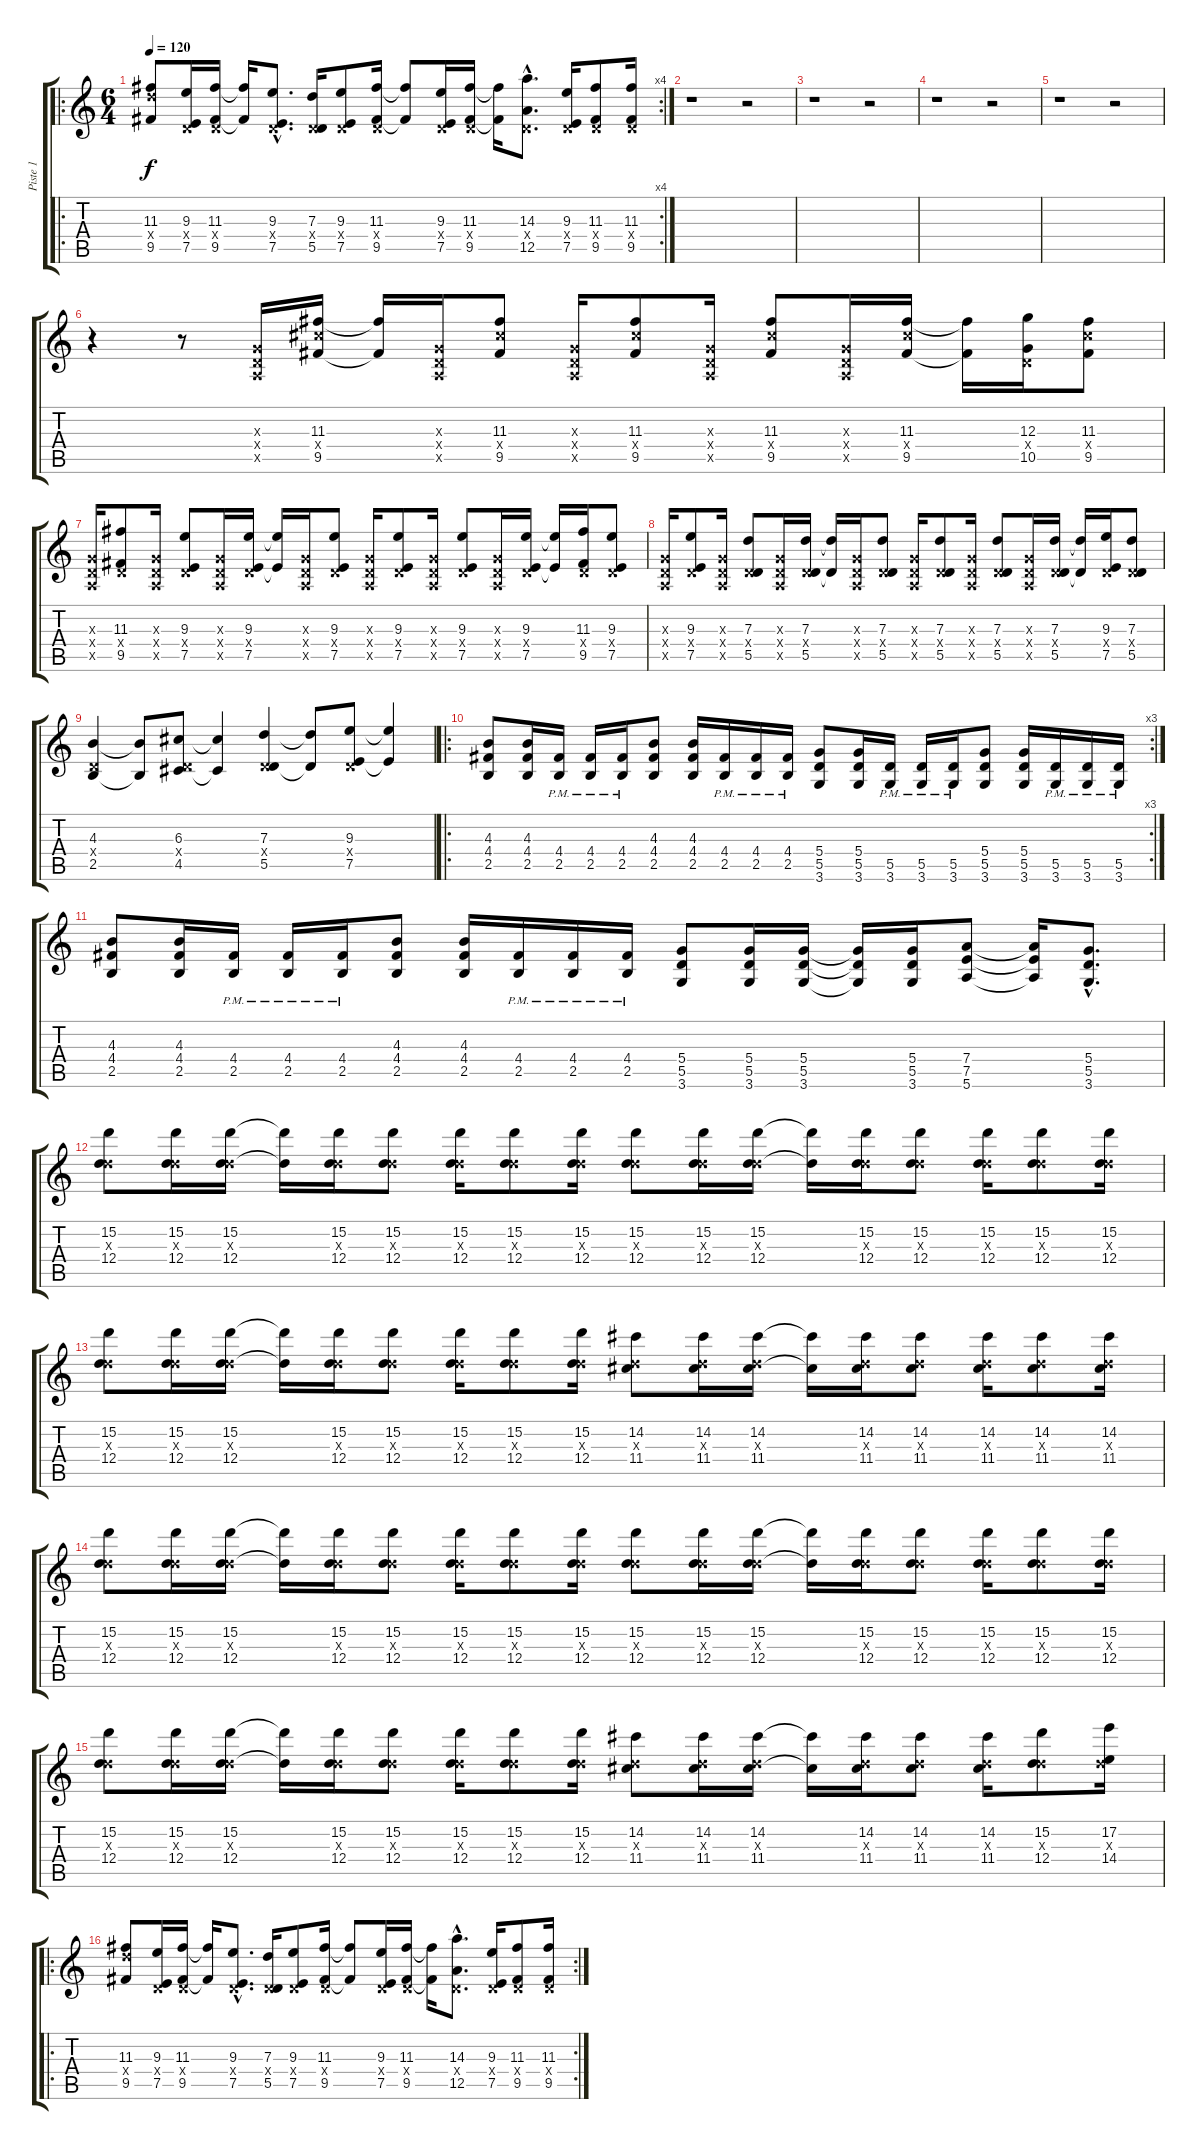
\track ("Piste 1" "Piste 1") {instrument distortionguitar}
\staff {score tabs}
\tuning (E4 B3 G3 D3 A2 E2) {hide}
\ro
\rc 4
\ts (6 4)
\tempo 120
\clef g2
\ks c
(11.3 12.4{x} 9.5).8{dy f instrument distortionguitar} (9.3 0.4{x} 7.5).16 (11.3 0.4{x} 9.5).16 (11.3{t} 9.5{t}).16 (9.3{hac} 0.4{hac x} 7.5{hac}).8{d} (7.3 0.4{x} 5.5).16 (9.3 0.4{x} 7.5).8 (11.3 0.4{x} 9.5).16 (11.3{t} 9.5{t}).8 (9.3 0.4{x} 7.5).16 (11.3 0.4{x} 9.5).16 (11.3{t} 9.5{t}).16 (14.3{hac} 0.4{hac x} 12.5{hac}).8{d} (9.3 0.4{x} 7.5).16 (11.3 0.4{x} 9.5).8 (11.3 0.4{x} 9.5).16 |
r.1 r.2 |
r.1 r.2 |
r.1 r.2 |
r.1 r.2 |
r.4 r.8 (0.3{x} 0.4{x} 0.5{x}).16 (11.3 11.4{x} 9.5).16 (11.3{t} 9.5{t}).16 (0.3{x} 0.4{x} 0.5{x}).16 (11.3 11.4{x} 9.5).8 (0.3{x} 0.4{x} 0.5{x}).16 (11.3 11.4{x} 9.5).8 (0.3{x} 0.4{x} 0.5{x}).16 (11.3 11.4{x} 9.5).8 (0.3{x} 0.4{x} 0.5{x}).16 (11.3 11.4{x} 9.5).16 (11.3{t} 9.5{t}).16 (12.3 0.4{x} 10.5).16 (11.3 11.4{x} 9.5).8 |
(0.3{x} 0.4{x} 0.5{x}).16 (11.3 0.4{x} 9.5).8 (0.3{x} 0.4{x} 0.5{x}).16 (9.3 0.4{x} 7.5).8 (0.3{x} 0.4{x} 0.5{x}).16 (9.3 0.4{x} 7.5).16 (9.3{t} 7.5{t}).16 (0.3{x} 0.4{x} 0.5{x}).16 (9.3 0.4{x} 7.5).8 (0.3{x} 0.4{x} 0.5{x}).16 (9.3 0.4{x} 7.5).8 (0.3{x} 0.4{x} 0.5{x}).16 (9.3 0.4{x} 7.5).8 (0.3{x} 0.4{x} 0.5{x}).16 (9.3 0.4{x} 7.5).16 (9.3{t} 7.5{t}).16 (11.3 0.4{x} 9.5).16 (9.3 0.4{x} 7.5).8 |
(0.3{x} 0.4{x} 0.5{x}).16 (9.3 0.4{x} 7.5).8 (0.3{x} 0.4{x} 0.5{x}).16 (7.3 0.4{x} 5.5).8 (0.3{x} 0.4{x} 0.5{x}).16 (7.3 0.4{x} 5.5).16 (7.3{t} 5.5{t}).16 (0.3{x} 0.4{x} 0.5{x}).16 (7.3 0.4{x} 5.5).8 (0.3{x} 0.4{x} 0.5{x}).16 (7.3 0.4{x} 5.5).8 (0.3{x} 0.4{x} 0.5{x}).16 (7.3 0.4{x} 5.5).8 (0.3{x} 0.4{x} 0.5{x}).16 (7.3 0.4{x} 5.5).16 (7.3{t} 5.5{t}).16 (9.3 0.4{x} 7.5).16 (7.3 0.4{x} 5.5).8 |
(4.3 0.4{x} 2.5).4 (4.3{t} 2.5{t}).8 (6.3 0.4{x} 4.5).8 (6.3{t} 4.5{t}).4 (7.3 0.4{x} 5.5).4 (7.3{t} 5.5{t}).8 (9.3 0.4{x} 7.5).8 (9.3{t} 7.5{t}).4 |
\ro
\rc 3
(4.3 4.4 2.5).8 (4.3 4.4 2.5).16 (4.4{pm} 2.5{pm}).16 (4.4{pm} 2.5{pm}).16 (4.4{pm} 2.5{pm}).16 (4.3 4.4 2.5).8 (4.3 4.4 2.5).16 (4.4{pm} 2.5{pm}).16 (4.4{pm} 2.5{pm}).16 (4.4{pm} 2.5{pm}).16 (5.4 5.5 3.6).8 (5.4 5.5 3.6).16 (5.5{pm} 3.6{pm}).16 (5.5{pm} 3.6{pm}).16 (5.5{pm} 3.6{pm}).16 (5.4 5.5 3.6).8 (5.4 5.5 3.6).16 (5.5{pm} 3.6{pm}).16 (5.5{pm} 3.6{pm}).16 (5.5{pm} 3.6{pm}).16 |
(4.3 4.4 2.5).8 (4.3 4.4 2.5).16 (4.4{pm} 2.5{pm}).16 (4.4{pm} 2.5{pm}).16 (4.4{pm} 2.5{pm}).16 (4.3 4.4 2.5).8 (4.3 4.4 2.5).16 (4.4{pm} 2.5{pm}).16 (4.4{pm} 2.5{pm}).16 (4.4{pm} 2.5{pm}).16 (5.4 5.5 3.6).8 (5.4 5.5 3.6).16 (5.4 5.5 3.6).16 (5.4{t} 5.5{t} 3.6{t}).16 (5.4 5.5 3.6).16 (7.4 7.5 5.6).8 (7.4{t} 7.5{t} 5.6{t}).16 (5.4{hac} 5.5{hac} 3.6{hac}).8{d} |
(15.2 7.3{x} 12.4).8 (15.2 7.3{x} 12.4).16 (15.2 7.3{x} 12.4).16 (15.2{t} 12.4{t}).16 (15.2 7.3{x} 12.4).16 (15.2 7.3{x} 12.4).8 (15.2 7.3{x} 12.4).16 (15.2 7.3{x} 12.4).8 (15.2 7.3{x} 12.4).16 (15.2 7.3{x} 12.4).8 (15.2 7.3{x} 12.4).16 (15.2 7.3{x} 12.4).16 (15.2{t} 12.4{t}).16 (15.2 7.3{x} 12.4).16 (15.2 7.3{x} 12.4).8 (15.2 7.3{x} 12.4).16 (15.2 7.3{x} 12.4).8 (15.2 7.3{x} 12.4).16 |
(15.2 7.3{x} 12.4).8 (15.2 7.3{x} 12.4).16 (15.2 7.3{x} 12.4).16 (15.2{t} 12.4{t}).16 (15.2 7.3{x} 12.4).16 (15.2 7.3{x} 12.4).8 (15.2 7.3{x} 12.4).16 (15.2 7.3{x} 12.4).8 (15.2 7.3{x} 12.4).16 (14.2 7.3{x} 11.4).8 (14.2 7.3{x} 11.4).16 (14.2 7.3{x} 11.4).16 (14.2{t} 11.4{t}).16 (14.2 7.3{x} 11.4).16 (14.2 7.3{x} 11.4).8 (14.2 7.3{x} 11.4).16 (14.2 7.3{x} 11.4).8 (14.2 7.3{x} 11.4).16 |
(15.2 7.3{x} 12.4).8 (15.2 7.3{x} 12.4).16 (15.2 7.3{x} 12.4).16 (15.2{t} 12.4{t}).16 (15.2 7.3{x} 12.4).16 (15.2 7.3{x} 12.4).8 (15.2 7.3{x} 12.4).16 (15.2 7.3{x} 12.4).8 (15.2 7.3{x} 12.4).16 (15.2 7.3{x} 12.4).8 (15.2 7.3{x} 12.4).16 (15.2 7.3{x} 12.4).16 (15.2{t} 12.4{t}).16 (15.2 7.3{x} 12.4).16 (15.2 7.3{x} 12.4).8 (15.2 7.3{x} 12.4).16 (15.2 7.3{x} 12.4).8 (15.2 7.3{x} 12.4).16 |
(15.2 7.3{x} 12.4).8 (15.2 7.3{x} 12.4).16 (15.2 7.3{x} 12.4).16 (15.2{t} 12.4{t}).16 (15.2 7.3{x} 12.4).16 (15.2 7.3{x} 12.4).8 (15.2 7.3{x} 12.4).16 (15.2 7.3{x} 12.4).8 (15.2 7.3{x} 12.4).16 (14.2 7.3{x} 11.4).8 (14.2 7.3{x} 11.4).16 (14.2 7.3{x} 11.4).16 (14.2{t} 11.4{t}).16 (14.2 7.3{x} 11.4).16 (14.2 7.3{x} 11.4).8 (14.2 7.3{x} 11.4).16 (15.2 7.3{x} 12.4).8 (17.2 7.3{x} 14.4).16 |
\ro
\rc 2
(11.3 12.4{x} 9.5).8 (9.3 0.4{x} 7.5).16 (11.3 0.4{x} 9.5).16 (11.3{t} 9.5{t}).16 (9.3{hac} 0.4{hac x} 7.5{hac}).8{d} (7.3 0.4{x} 5.5).16 (9.3 0.4{x} 7.5).8 (11.3 0.4{x} 9.5).16 (11.3{t} 9.5{t}).8 (9.3 0.4{x} 7.5).16 (11.3 0.4{x} 9.5).16 (11.3{t} 9.5{t}).16 (14.3{hac} 0.4{hac x} 12.5{hac}).8{d} (9.3 0.4{x} 7.5).16 (11.3 0.4{x} 9.5).8 (11.3 0.4{x} 9.5).16
